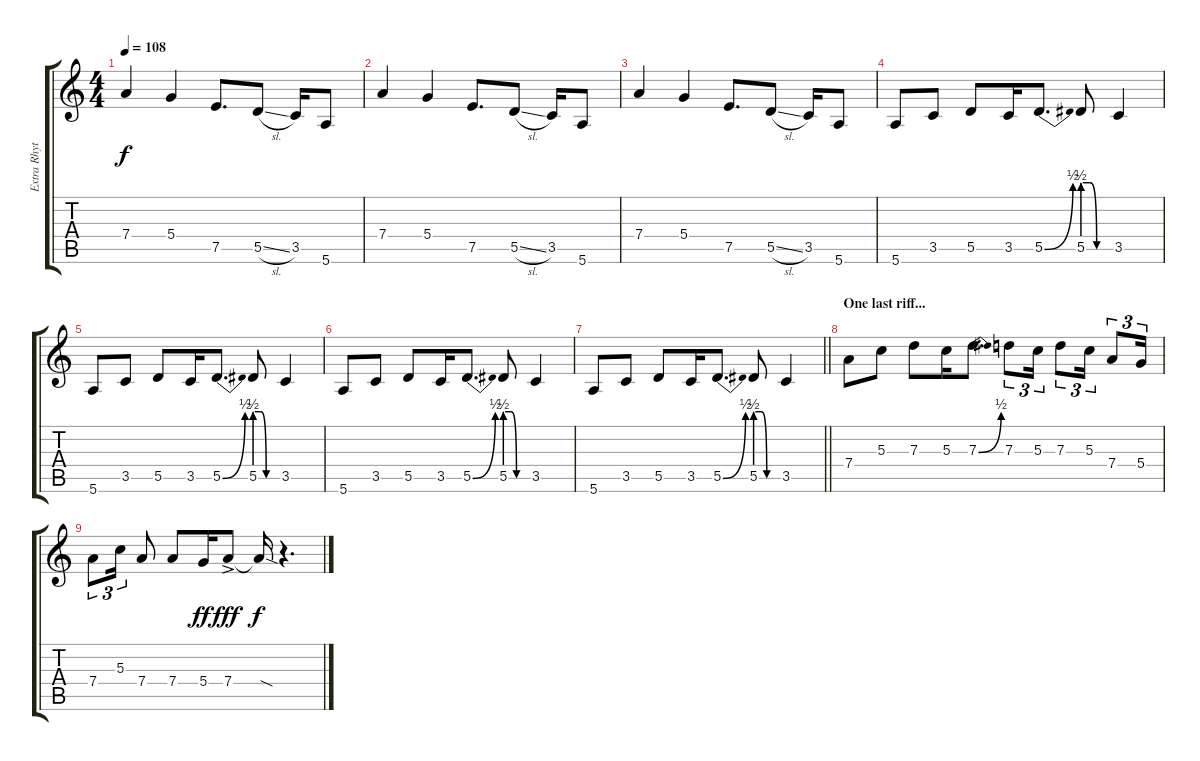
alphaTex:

\track ("Extra Rhythm" "Extra Rhyt") {instrument overdrivenguitar}
\staff {score tabs}
\tuning (E4 B3 G3 D3 A2 E2) {hide}
\ts (4 4)
\tempo 108
\clef g2
\ks c
7.4.4{dy f} 5.4.4 7.5.8{d} 5.5{sl}.8 3.5.16 5.6.8 |
7.4.4 5.4.4 7.5.8{d} 5.5{sl}.8 3.5.16 5.6.8 |
7.4.4 5.4.4 7.5.8{d} 5.5{sl}.8 3.5.16 5.6.8 |
5.6.8{volume 10} 3.5.8 5.5.8 3.5.16 5.5{be (bend 0 0 60 2)}.8{d} 5.5{be (custom 0 2 15 2 30 0 60 0)}.8 3.5.4 |
5.6.8 3.5.8 5.5.8 3.5.16 5.5{be (bend 0 0 60 2)}.8{d} 5.5{be (custom 0 2 15 2 30 0 60 0)}.8 3.5.4 |
5.6.8 3.5.8 5.5.8 3.5.16 5.5{be (bend 0 0 60 2)}.8{d} 5.5{be (custom 0 2 15 2 30 0 60 0)}.8 3.5.4 |
\barLineRight lightlight
5.6.8 3.5.8 5.5.8 3.5.16 5.5{be (bend 0 0 60 2)}.8{d} 5.5{be (custom 0 2 15 2 30 0 60 0)}.8 3.5.4 |
\section ("" "One last riff...")
7.4.8{volume 12} 5.3.8 7.3.8 5.3.16 7.3{be (bend 0 0 60 2)}.8{d} 7.3.8{tu (3 2)} 5.3.16{tu (3 2)} 7.3.8{tu (3 2)} 5.3.16{tu (3 2)} 7.4.8{tu (3 2)} 5.4.16{tu (3 2)} |
7.4.8{tu (3 2)} 5.3.16{tu (3 2)} 7.4.8 7.4.8 5.4.16{dy ff} 7.4{ac}.8{dy fff} 7.4{sod t}.16{dy f} r.4{d}
